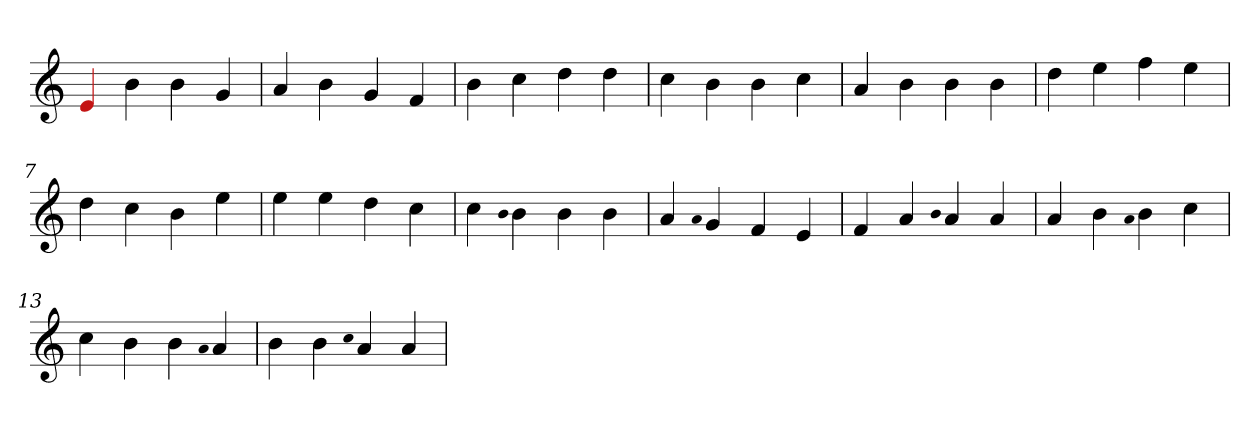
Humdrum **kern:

**kern
*part1
*staff1
*clefG2
=1
4Re
4b
4b
4g
=2
4a
4b
4g
4f
=3
4b
4cc
4dd
4dd
=4
4cc
4b
4b
4cc
=5
4a
4b
4b
4b
=6
4dd
4ee
4ff
4ee
=7
4dd
4cc
4b
4ee
=8
4ee
4ee
4dd
4cc
=9
4cc
qqb
4b
4b
4b
=10
4a
qqa
4g
4f
4e
=11
4f
4a
qqb
4a
4a
=12
4a
4b
qqa
4b
4cc
=13
4cc
4b
4b
qqa
4a
=14
4b
4b
qqcc
4a
4a
=
*-
